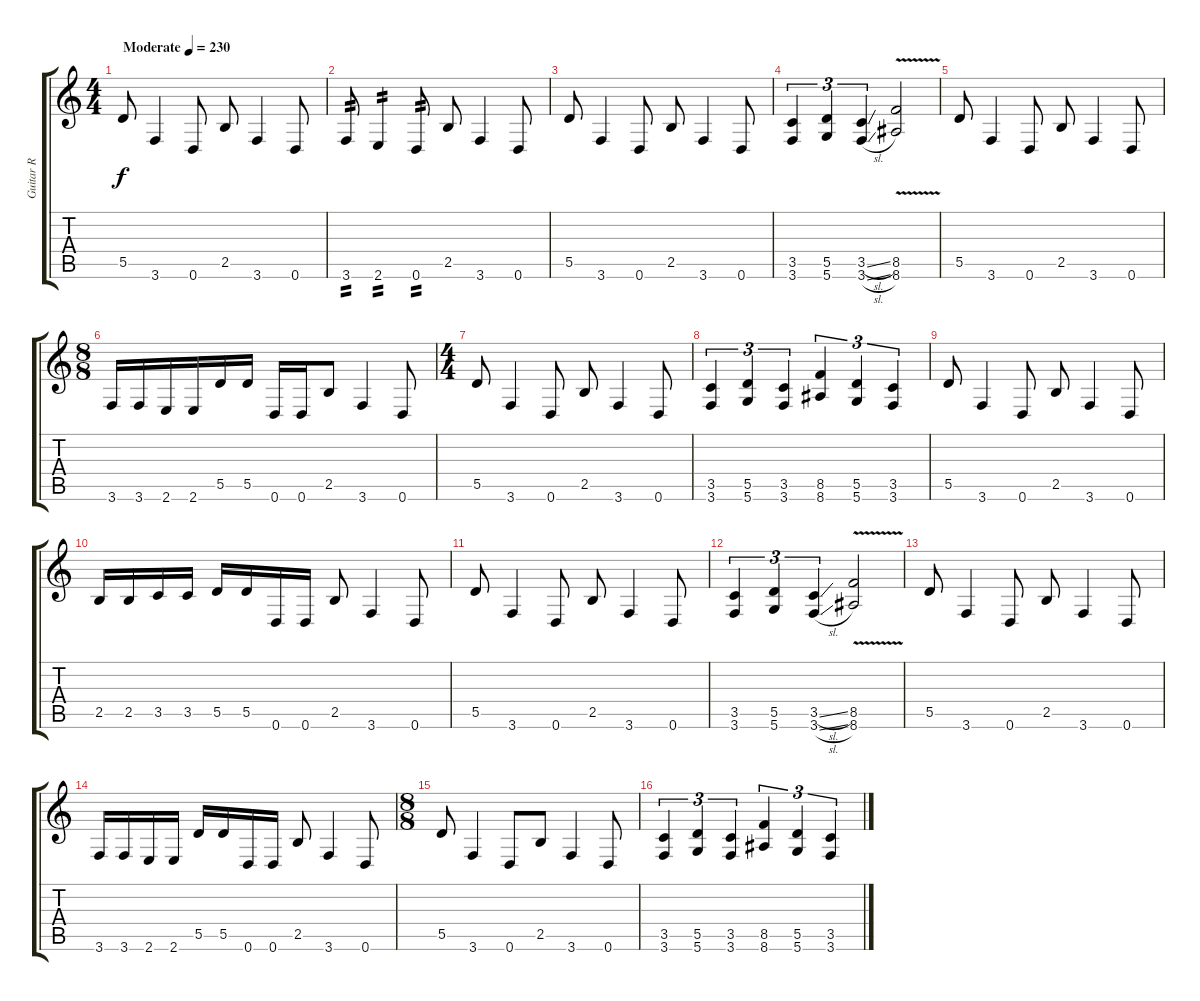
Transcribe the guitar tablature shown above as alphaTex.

\track ("Guitar R" "Guitar R") {instrument overdrivenguitar}
\staff {score tabs}
\tuning (E4 B3 G3 D3 A2 D2) {hide}
\ts (4 4)
\tempo (230 "Moderate")
\clef g2
\ks c
5.5.8{dy f instrument overdrivenguitar} 3.6.4 0.6.8 2.5.8 3.6.4 0.6.8 |
3.6.8{tp 2} 2.6.4{tp 2} 0.6.8{tp 2} 2.5.8 3.6.4 0.6.8 |
5.5.8 3.6.4 0.6.8 2.5.8 3.6.4 0.6.8 |
(3.5 3.6).4{tu (3 2)} (5.5 5.6).4{tu (3 2)} (3.5{sl} 3.6{sl}).4{tu (3 2)} (8.5{v} 8.6{v}).2 |
5.5.8 3.6.4 0.6.8 2.5.8 3.6.4 0.6.8 |
\ts (8 8)
3.6.16 3.6.16 2.6.16 2.6.16 5.5.16 5.5.16 0.6.16 0.6.16 2.5.8 3.6.4 0.6.8 |
\ts (4 4)
5.5.8 3.6.4 0.6.8 2.5.8 3.6.4 0.6.8 |
(3.5 3.6).4{tu (3 2)} (5.5 5.6).4{tu (3 2)} (3.5 3.6).4{tu (3 2)} (8.5 8.6).4{tu (3 2)} (5.5 5.6).4{tu (3 2)} (3.5 3.6).4{tu (3 2)} |
5.5.8 3.6.4 0.6.8 2.5.8 3.6.4 0.6.8 |
2.5.16 2.5.16 3.5.16 3.5.16 5.5.16 5.5.16 0.6.16 0.6.16 2.5.8 3.6.4 0.6.8 |
5.5.8 3.6.4 0.6.8 2.5.8 3.6.4 0.6.8 |
(3.5 3.6).4{tu (3 2)} (5.5 5.6).4{tu (3 2)} (3.5{sl} 3.6{sl}).4{tu (3 2)} (8.5{v} 8.6{v}).2 |
5.5.8 3.6.4 0.6.8 2.5.8 3.6.4 0.6.8 |
3.6.16 3.6.16 2.6.16 2.6.16 5.5.16 5.5.16 0.6.16 0.6.16 2.5.8 3.6.4 0.6.8 |
\ts (8 8)
5.5.8 3.6.4 0.6.8 2.5.8 3.6.4 0.6.8 |
(3.5 3.6).4{tu (3 2)} (5.5 5.6).4{tu (3 2)} (3.5 3.6).4{tu (3 2)} (8.5 8.6).4{tu (3 2)} (5.5 5.6).4{tu (3 2)} (3.5 3.6).4{tu (3 2)}
